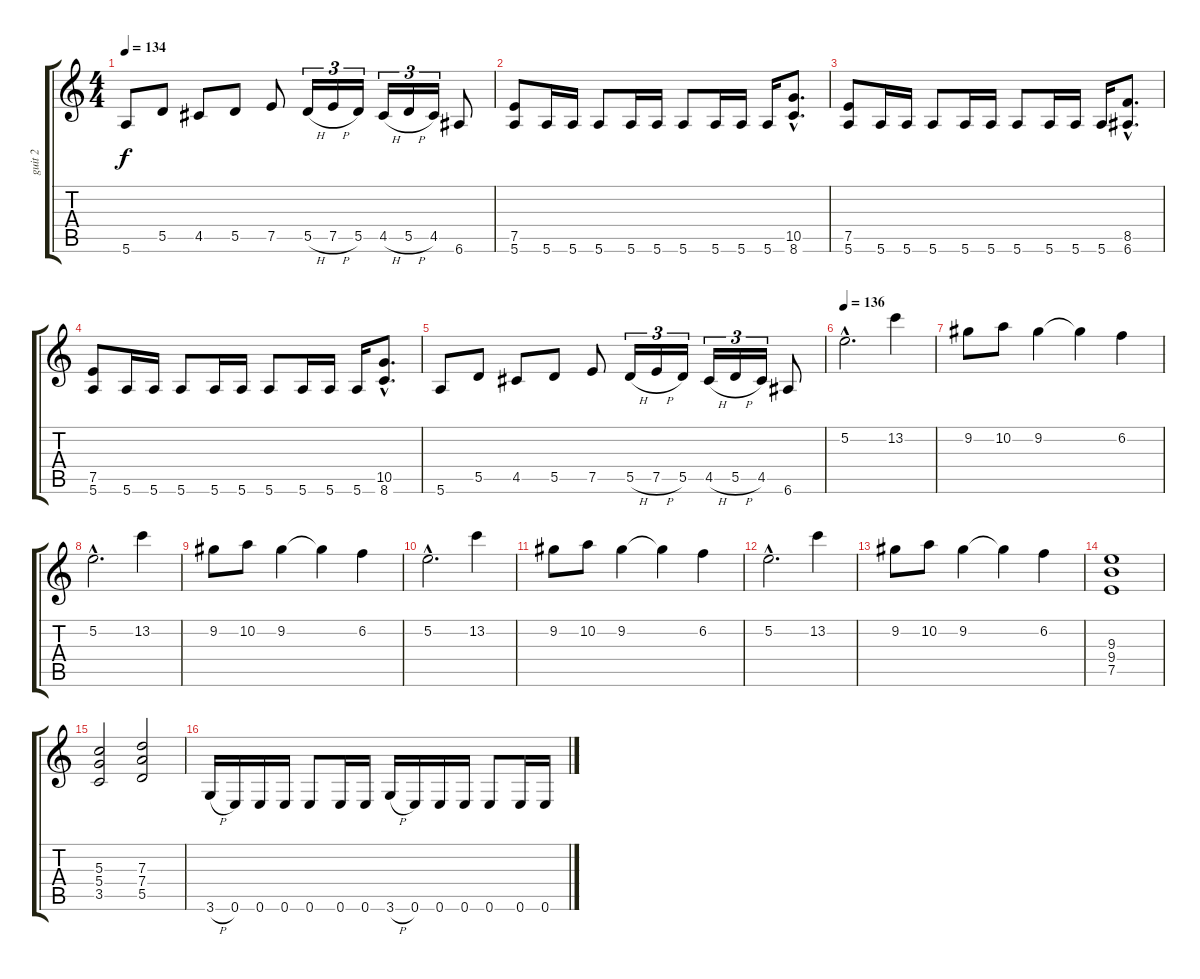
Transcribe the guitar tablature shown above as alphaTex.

\track ("guit 2" "guit 2") {instrument distortionguitar}
\staff {score tabs}
\tuning (E4 B3 G3 D3 A2 E2) {hide}
\ts (4 4)
\tempo 134
\clef g2
\ks c
5.6.8{dy f} 5.5.8 4.5.8 5.5.8 7.5.8 5.5{h}.16{tu (3 2)} 7.5{h}.16{tu (3 2)} 5.5.16{tu (3 2)} 4.5{h}.16{tu (3 2)} 5.5{h}.16{tu (3 2)} 4.5.16{tu (3 2)} 6.6.8 |
(7.5 5.6).8 5.6.16 5.6.16 5.6.8 5.6.16 5.6.16 5.6.8 5.6.16 5.6.16 5.6.16 (10.5{hac} 8.6{hac}).8{d} |
(7.5 5.6).8 5.6.16 5.6.16 5.6.8 5.6.16 5.6.16 5.6.8 5.6.16 5.6.16 5.6.16 (8.5{hac} 6.6{hac}).8{d} |
(7.5 5.6).8 5.6.16 5.6.16 5.6.8 5.6.16 5.6.16 5.6.8 5.6.16 5.6.16 5.6.16 (10.5{hac} 8.6{hac}).8{d} |
5.6.8 5.5.8 4.5.8 5.5.8 7.5.8 5.5{h}.16{tu (3 2)} 7.5{h}.16{tu (3 2)} 5.5.16{tu (3 2)} 4.5{h}.16{tu (3 2)} 5.5{h}.16{tu (3 2)} 4.5.16{tu (3 2)} 6.6.8 |
\tempo 136
5.2{hac}.2{d} 13.2.4 |
9.2.8 10.2.8 9.2.4 9.2{t}.4 6.2.4 |
5.2{hac}.2{d} 13.2.4 |
9.2.8 10.2.8 9.2.4 9.2{t}.4 6.2.4 |
5.2{hac}.2{d} 13.2.4 |
9.2.8 10.2.8 9.2.4 9.2{t}.4 6.2.4 |
5.2{hac}.2{d} 13.2.4 |
9.2.8 10.2.8 9.2.4 9.2{t}.4 6.2.4 |
(9.3 9.4 7.5).1 |
(5.3 5.4 3.5).2 (7.3 7.4 5.5).2 |
3.6{h}.16 0.6.16 0.6.16 0.6.16 0.6.8 0.6.16 0.6.16 3.6{h}.16 0.6.16 0.6.16 0.6.16 0.6.8 0.6.16 0.6.16
